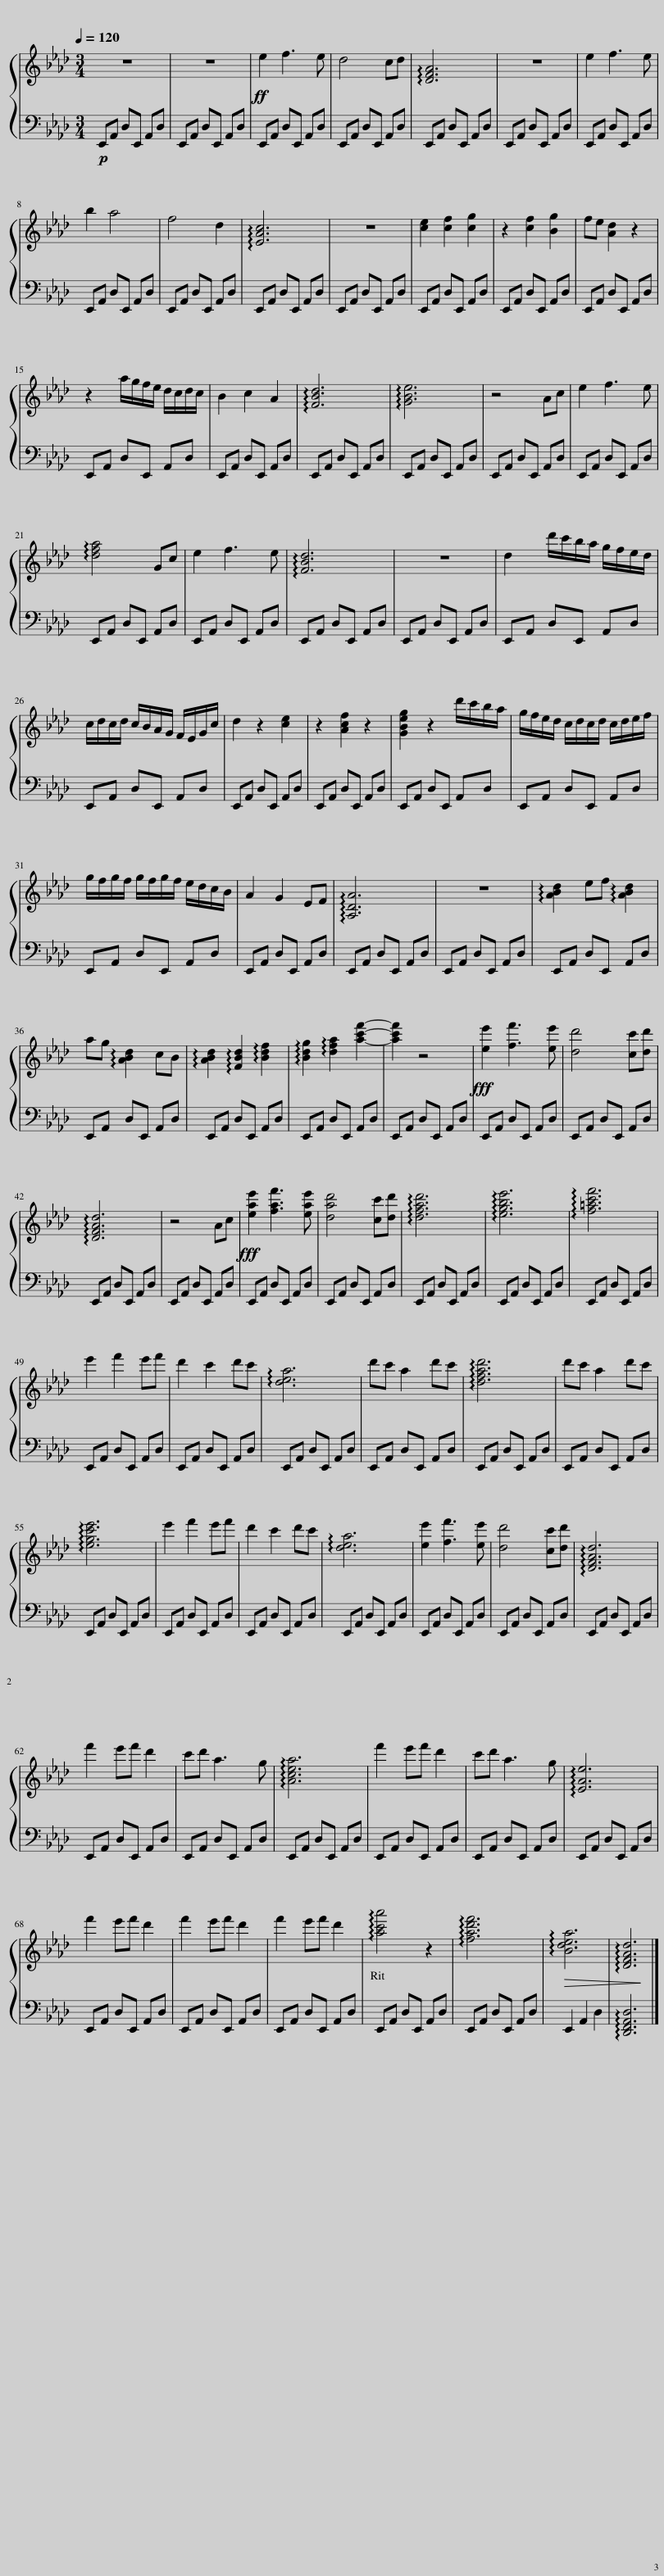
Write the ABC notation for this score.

X:1
%%score { 1 | 2 }
L:1/8
Q:1/4=120
M:3/4
I:linebreak $
K:Ab
V:1 treble
V:2 bass
V:1
 z6 | z6 |!ff! e2 f3 e | d4 cd | !arpeggio![DFA]6 | %5
 z6 | e2 f3 e |$ b2 a4 | f4 d2 | !arpeggio![EAc]6 | %10
 z6 | [ce]2 [cf]2 [cg]2 | z2 [cf]2 [Bg]2 | fe [Ad]2 z2 |$ z2 a/g/f/e/ d/c/d/c/ | %15
 B2 c2 A2 | !arpeggio![FBd]6 | !arpeggio![GBe]6 | z4 Ac | e2 f3 e |$ %20
 !arpeggio![dfa]4 Gc | e2 f3 e | !arpeggio![FBd]6 | z6 | d2 d'/c'/b/a/ g/f/e/d/ |$ %25
 c/d/c/d/ c/B/A/G/ F/E/G/c/ | d2 z2 [ce]2 | z2 [Acf]2 z2 | [GBeg]2 z2 d'/c'/b/a/ | g/f/e/d/ c/d/c/d/ c/d/e/f/ |$ %30
 g/f/g/f/ g/f/g/f/ e/d/c/B/ | A2 G2 EF | !arpeggio![A,DA]6 | z6 | !arpeggio![ABd]2 ef !arpeggio![ABd]2 |$ %35
 ag !arpeggio![ABd]2 cB | !arpeggio![ABd]2 !arpeggio![FBd]2 !arpeggio![Bdf]2 | !arpeggio![Bdg]2 !arpeggio![dfa]2 [ac'f']2- | [ac'f']2 z4 |!fff! [ee']2 [ff']3 [ee'] | %40
 [dd']4 [cc'][dd'] |$ !arpeggio![DFAd]6 | z4 Ac |!fff! [eae']2 [faf']3 [eae'] | [dad']4 [cc'][dd'] | %45
 !arpeggio![dfad']6 | !arpeggio![egbe']6 | !arpeggio![f=ac'f']6 |$ e'2 f'2 e'f' | d'2 c'2 d'c' | %50
 !arpeggio![dea]6 | d'c' a2 d'c' | !arpeggio![dfad']6 | d'c' a2 d'c' |$ !arpeggio![egc'e']6 | %55
 e'2 f'2 e'f' | d'2 c'2 d'c' | !arpeggio![dea]6 | [ee']2 [ff']3 [ee'] | [dd']4 [cc'][dd'] | %60
 !arpeggio![DFAd]6 |$ f'2 e'f' d'2 | c'd' a3 g | !arpeggio![Acea]6 | f'2 e'f' d'2 | %65
 c'd' a3 g | !arpeggio![EAe]6 |$ f'2 e'f' d'2 | f'2 e'f' d'2 | f'2 e'f' d'2 | %70
[Q:1/4=110] !arpeggio![ac'a']4 z2 |[Q:1/4=100] !arpeggio![fad'f']6 |[Q:1/4=90]!>(! !arpeggio![Bdea]6!>)! |[Q:1/4=80]!p! !arpeggio![DFAd]6 |] %74
V:2
!p! E,,A,, D,E,, A,,D, | E,,A,, D,E,, A,,D, | E,,A,, D,E,, A,,D, | E,,A,, D,E,, A,,D, | E,,A,, D,E,, A,,D, | %5
 E,,A,, D,E,, A,,D, | E,,A,, D,E,, A,,D, |$ E,,A,, D,E,, A,,D, | E,,A,, D,E,, A,,D, | E,,A,, D,E,, A,,D, | %10
 E,,A,, D,E,, A,,D, | E,,A,, D,E,, A,,D, | E,,A,, D,E,, A,,D, | E,,A,, D,E,, A,,D, |$ E,,A,, D,E,, A,,D, | %15
 E,,A,, D,E,, A,,D, | E,,A,, D,E,, A,,D, | E,,A,, D,E,, A,,D, | E,,A,, D,E,, A,,D, | E,,A,, D,E,, A,,D, |$ %20
 E,,A,, D,E,, A,,D, | E,,A,, D,E,, A,,D, | E,,A,, D,E,, A,,D, | E,,A,, D,E,, A,,D, | E,,A,, D,E,, A,,D, |$ %25
 E,,A,, D,E,, A,,D, | E,,A,, D,E,, A,,D, | E,,A,, D,E,, A,,D, | E,,A,, D,E,, A,,D, | E,,A,, D,E,, A,,D, |$ %30
 E,,A,, D,E,, A,,D, | E,,A,, D,E,, A,,D, | E,,A,, D,E,, A,,D, | E,,A,, D,E,, A,,D, | E,,A,, D,E,, A,,D, |$ %35
 E,,A,, D,E,, A,,D, | E,,A,, D,E,, A,,D, | E,,A,, D,E,, A,,D, | E,,A,, D,E,, A,,D, | E,,A,, D,E,, A,,D, | %40
 E,,A,, D,E,, A,,D, |$ E,,A,, D,E,, A,,D, | E,,A,, D,E,, A,,D, | E,,A,, D,E,, A,,D, | E,,A,, D,E,, A,,D, | %45
 E,,A,, D,E,, A,,D, | E,,A,, D,E,, A,,D, | E,,A,, D,E,, A,,D, |$ E,,A,, D,E,, A,,D, | E,,A,, D,E,, A,,D, | %50
 E,,A,, D,E,, A,,D, | E,,A,, D,E,, A,,D, | E,,A,, D,E,, A,,D, | E,,A,, D,E,, A,,D, |$ E,,A,, D,E,, A,,D, | %55
 E,,A,, D,E,, A,,D, | E,,A,, D,E,, A,,D, | E,,A,, D,E,, A,,D, | E,,A,, D,E,, A,,D, | E,,A,, D,E,, A,,D, | %60
 E,,A,, D,E,, A,,D, |$ E,,A,, D,E,, A,,D, | E,,A,, D,E,, A,,D, | E,,A,, D,E,, A,,D, | E,,A,, D,E,, A,,D, | %65
 E,,A,, D,E,, A,,D, | E,,A,, D,E,, A,,D, |$ E,,A,, D,E,, A,,D, | E,,A,, D,E,, A,,D, | E,,A,, D,E,, A,,D, | %70
 E,,A,, D,E,, A,,D, | E,,A,, D,E,, A,,D, |!p! E,,2 A,,2 D,2 | !arpeggio![D,,F,,A,,D,]6 |] %74
